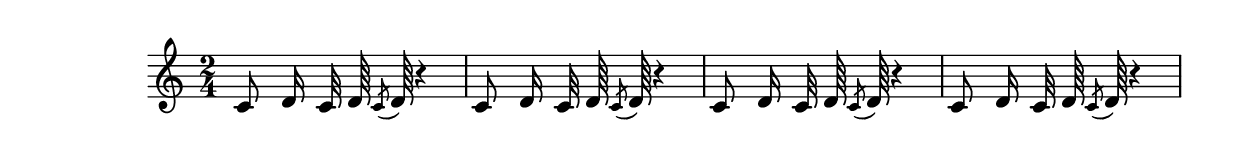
%% Do not edit this file; it is automatically
%% generated from LSR http://lsr.dsi.unimi.it
%% This file is in the public domain.
\version "2.13.31"

\header {
  lsrtags = "rhythms, tweaks-and-overrides"

%% Translation of GIT committish: 0b55335aeca1de539bf1125b717e0c21bb6fa31b
  texidoces = "

Se pueden imprimir estilos alternativos del corchete o gancho de las
corcheas y figuras menores, mediante la sobreescritura de la propiedad
@code{flag} del objeto @code{Stem}.  Son valores válidos
@code{modern-straight-flag} y @code{old-straight-flag}.

"
  doctitlees = "Uso de estilos alternativos para los corchetes"



  texidoc = "
Alternative styles of flag on eighth and shorter notes can be displayed
by overriding the @code{flag} property of @code{Stem}.  Valid values
are @code{modern-straight-flag} and @code{old-straight-flag}.

"
  doctitle = "Using alternative flag styles"
} % begin verbatim

testnotes = {
  \autoBeamOff
  c8 d16 c32 d64 \acciaccatura { c8 } d64 r4
}

\relative c' {
  \time 2/4
  \testnotes

  \override Stem #'flag = #modern-straight-flag
  \testnotes

  \override Stem #'flag = #old-straight-flag
  \testnotes

  \revert Stem #'flag
  \testnotes
}

